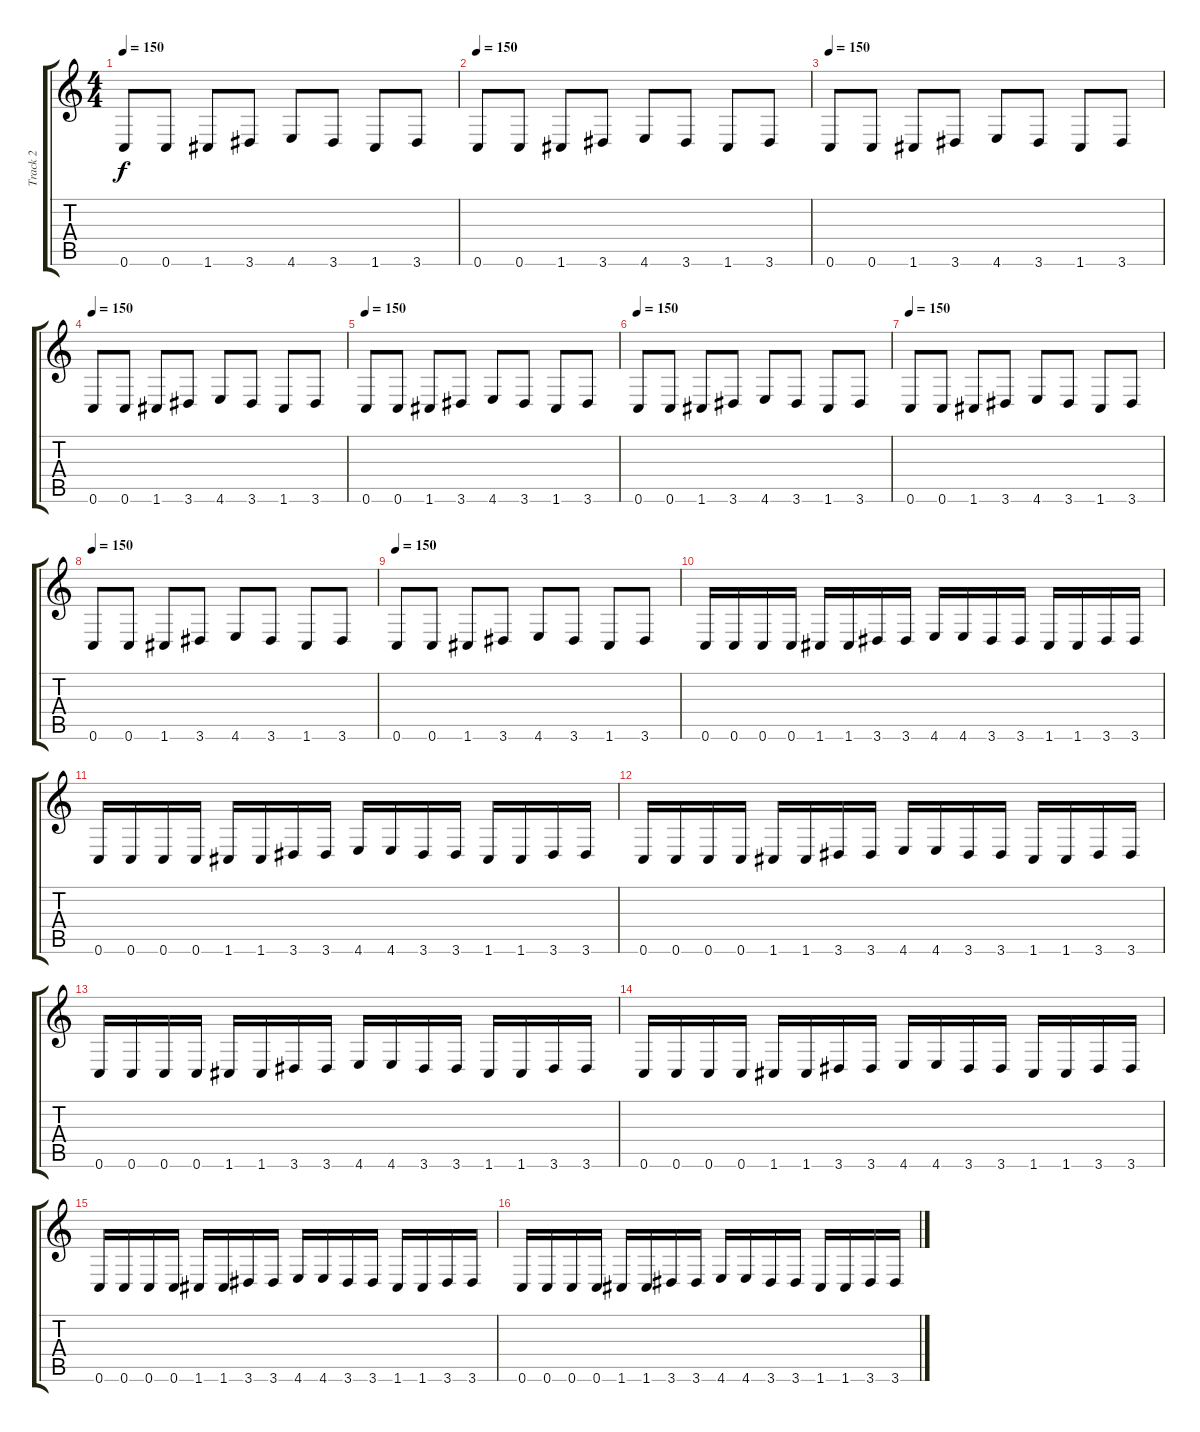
\track ("Track 2" "Track 2") {instrument distortionguitar}
\staff {score tabs}
\tuning (D4 A3 F3 C3 G2 C2) {hide}
\ts (4 4)
\tempo 150
\clef g2
\ks c
0.6.8{dy f} 0.6.8 1.6.8 3.6.8 4.6.8 3.6.8 1.6.8 3.6.8 |
\tempo 150
0.6.8 0.6.8 1.6.8 3.6.8 4.6.8 3.6.8 1.6.8 3.6.8 |
\tempo 150
0.6.8 0.6.8 1.6.8 3.6.8 4.6.8 3.6.8 1.6.8 3.6.8 |
\tempo 150
0.6.8 0.6.8 1.6.8 3.6.8 4.6.8 3.6.8 1.6.8 3.6.8 |
\tempo 150
0.6.8 0.6.8 1.6.8 3.6.8 4.6.8 3.6.8 1.6.8 3.6.8 |
\tempo 150
0.6.8 0.6.8 1.6.8 3.6.8 4.6.8 3.6.8 1.6.8 3.6.8 |
\tempo 150
0.6.8 0.6.8 1.6.8 3.6.8 4.6.8 3.6.8 1.6.8 3.6.8 |
\tempo 150
0.6.8 0.6.8 1.6.8 3.6.8 4.6.8 3.6.8 1.6.8 3.6.8 |
\tempo 150
0.6.8 0.6.8 1.6.8 3.6.8 4.6.8 3.6.8 1.6.8 3.6.8 |
0.6.16 0.6.16 0.6.16 0.6.16 1.6.16 1.6.16 3.6.16 3.6.16 4.6.16 4.6.16 3.6.16 3.6.16 1.6.16 1.6.16 3.6.16 3.6.16 |
0.6.16 0.6.16 0.6.16 0.6.16 1.6.16 1.6.16 3.6.16 3.6.16 4.6.16 4.6.16 3.6.16 3.6.16 1.6.16 1.6.16 3.6.16 3.6.16 |
0.6.16 0.6.16 0.6.16 0.6.16 1.6.16 1.6.16 3.6.16 3.6.16 4.6.16 4.6.16 3.6.16 3.6.16 1.6.16 1.6.16 3.6.16 3.6.16 |
0.6.16 0.6.16 0.6.16 0.6.16 1.6.16 1.6.16 3.6.16 3.6.16 4.6.16 4.6.16 3.6.16 3.6.16 1.6.16 1.6.16 3.6.16 3.6.16 |
0.6.16 0.6.16 0.6.16 0.6.16 1.6.16 1.6.16 3.6.16 3.6.16 4.6.16 4.6.16 3.6.16 3.6.16 1.6.16 1.6.16 3.6.16 3.6.16 |
0.6.16 0.6.16 0.6.16 0.6.16 1.6.16 1.6.16 3.6.16 3.6.16 4.6.16 4.6.16 3.6.16 3.6.16 1.6.16 1.6.16 3.6.16 3.6.16 |
0.6.16 0.6.16 0.6.16 0.6.16 1.6.16 1.6.16 3.6.16 3.6.16 4.6.16 4.6.16 3.6.16 3.6.16 1.6.16 1.6.16 3.6.16 3.6.16
